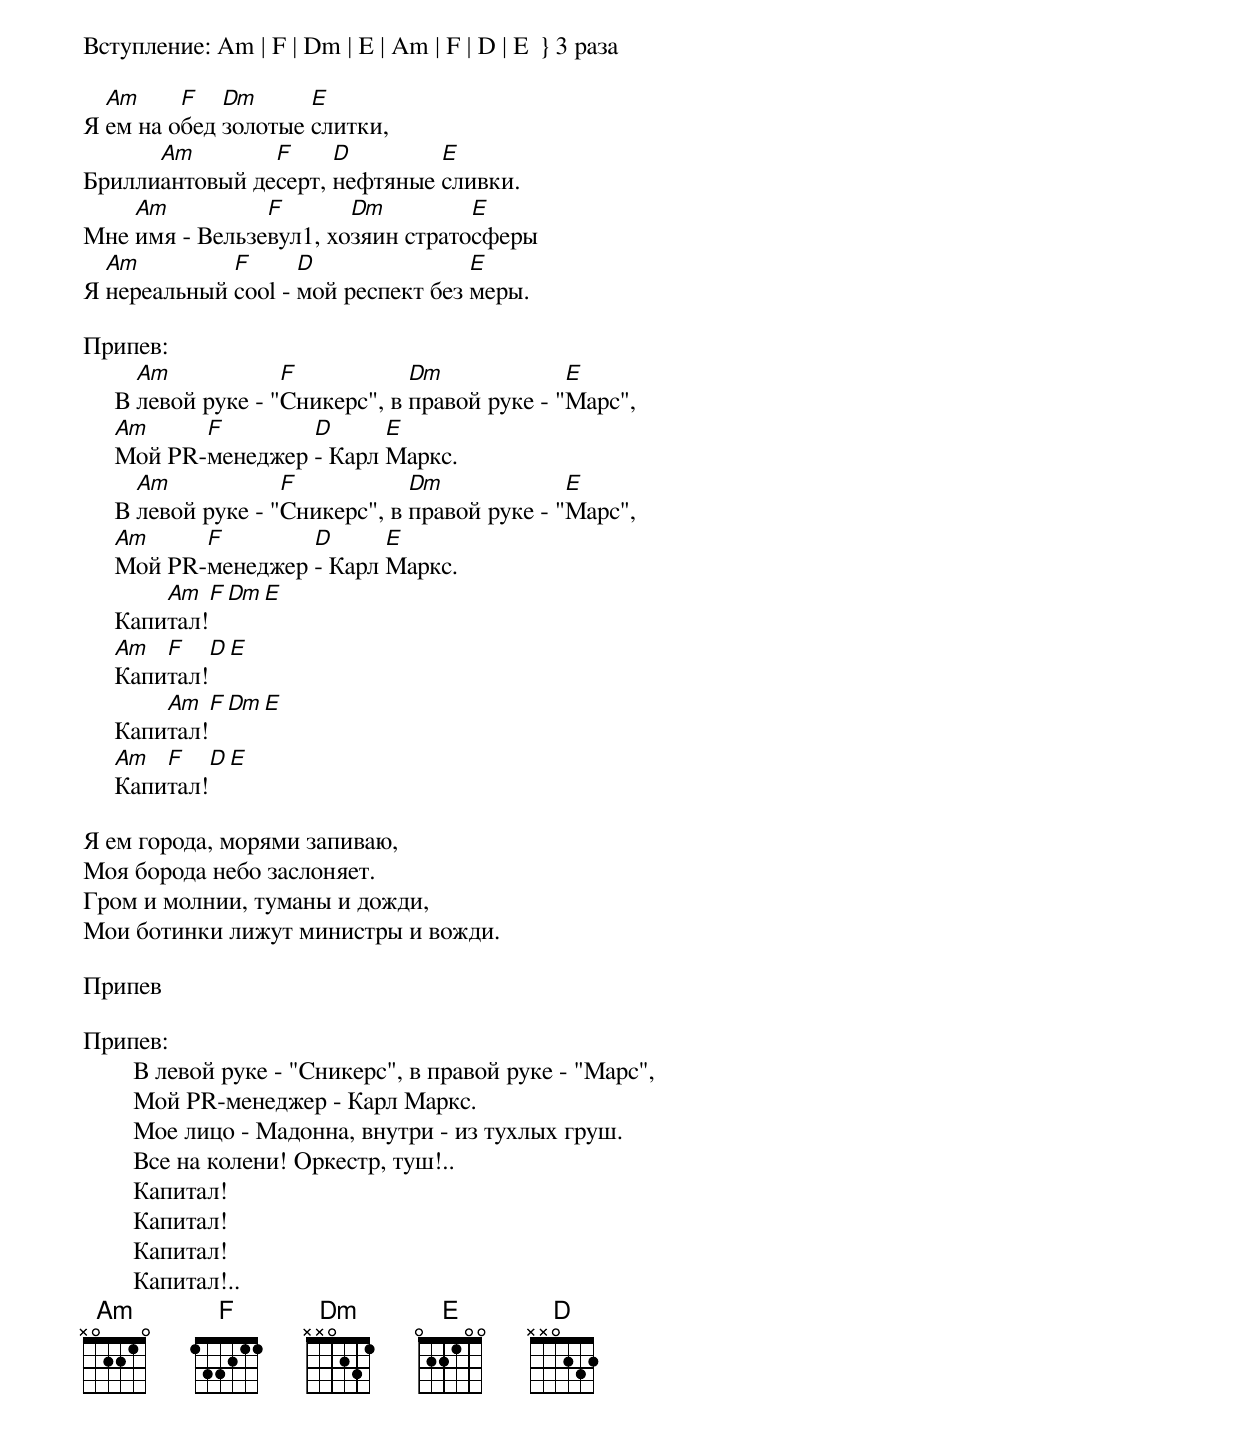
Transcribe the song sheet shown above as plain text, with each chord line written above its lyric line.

Вступление: Am | F | Dm | E | Am | F | D | E  } 3 раза

  Am     F   Dm      E
Я ем на обед золотые слитки,
      Am        F     D        E
Бриллиантовый десерт, нефтяные сливки.
    Am          F       Dm         E
Мне имя - Вельзевул1, хозяин стратосферы
  Am         F      D               E
Я нереальный cool - мой респект без меры.

Припев:
       Am            F           Dm             E
     В левой руке - "Сникерс", в правой руке - "Марс",
     Am     F        D      E
     Мой PR-менеджер - Карл Маркс.
       Am            F           Dm             E
     В левой руке - "Сникерс", в правой руке - "Марс",
     Am     F        D      E
     Мой PR-менеджер - Карл Маркс.
         Am   F Dm E
     Капитал!
     Am  F    D E
     Капитал!
         Am   F Dm E
     Капитал!
     Am  F    D E
     Капитал!

Я ем города, морями запиваю,
Моя борода небо заслоняет.
Гром и молнии, туманы и дожди,
Мои ботинки лижут министры и вожди.

Припев

Припев:
	В левой руке - "Сникерс", в правой руке - "Марс",
	Мой PR-менеджер - Карл Маркс.
	Мое лицо - Мадонна, внутри - из тухлых груш.
	Все на колени! Оркестр, туш!..
	Капитал!
	Капитал!
	Капитал!
	Капитал!..
